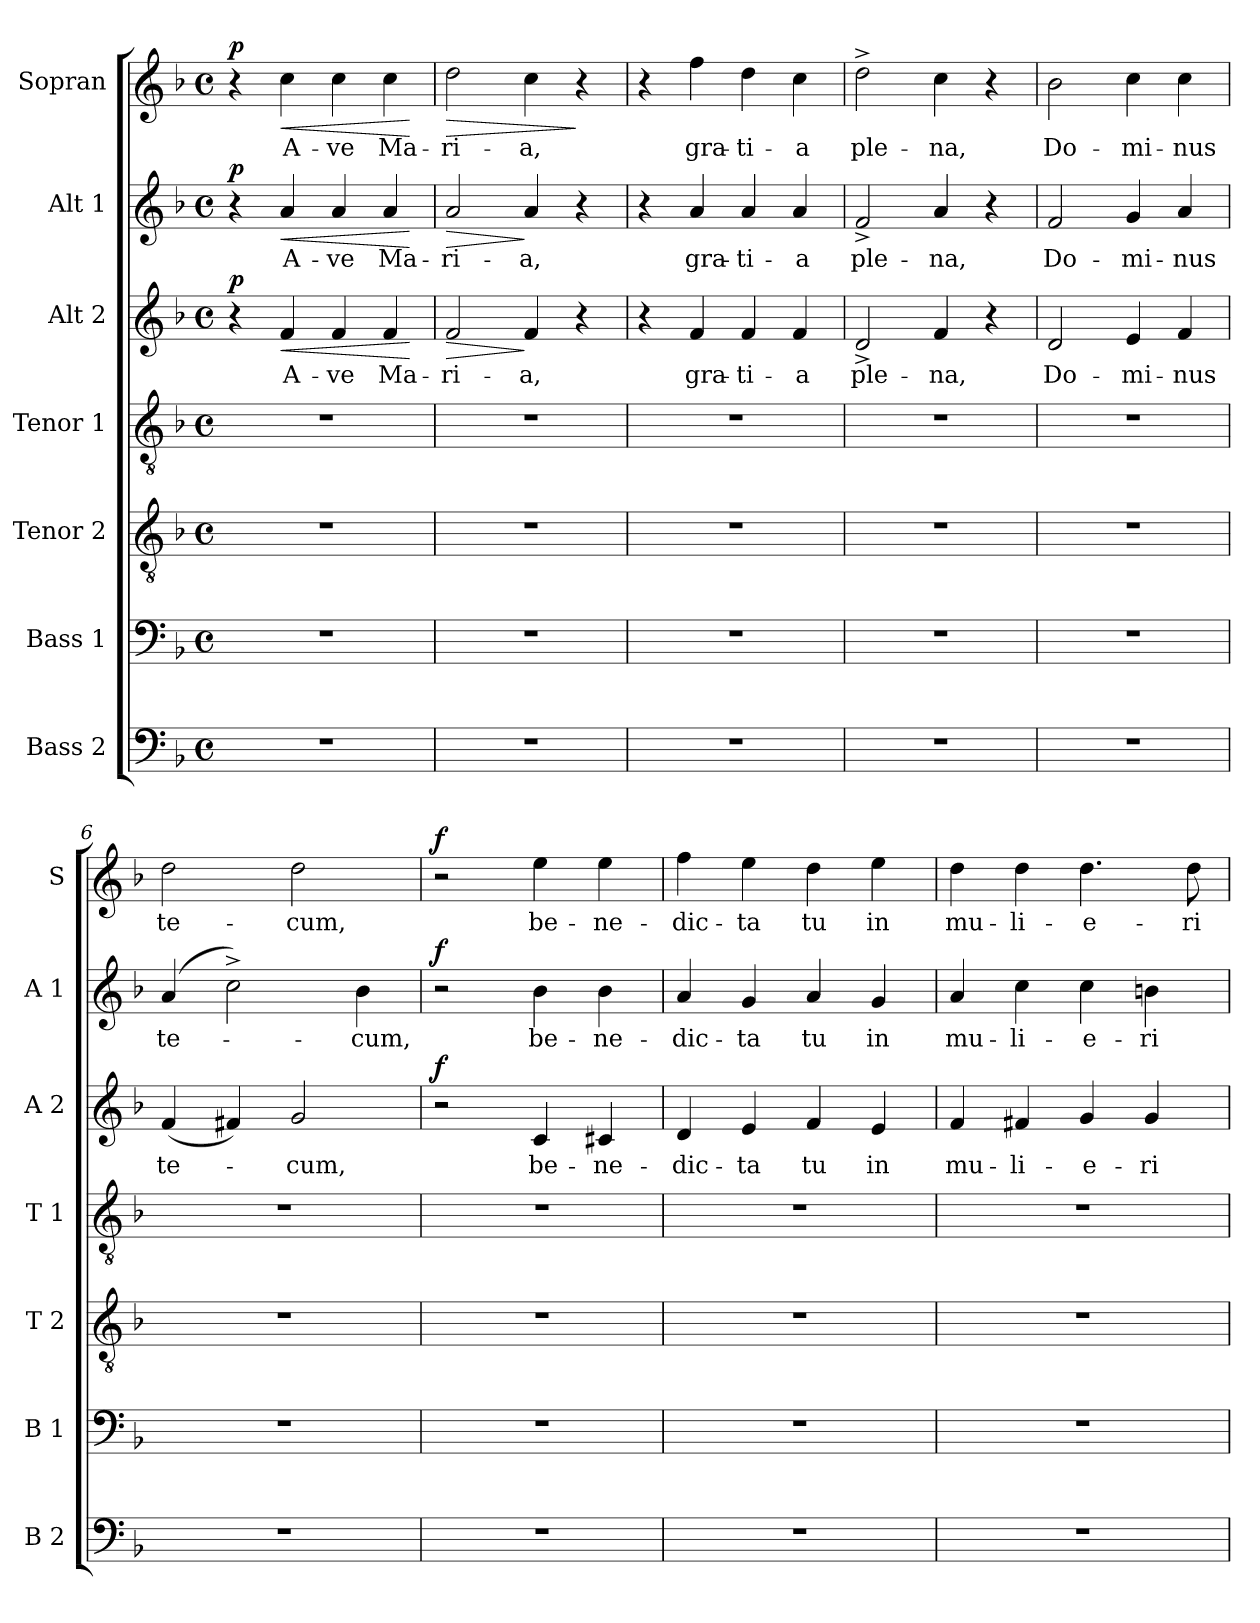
**kern	**kern	**kern	**kern	**kern	**text	**dynam	**kern	**text	**dynam	**kern	**text	**dynam
*part7	*part6	*part5	*part4	*part3	*part3	*part3	*part2	*part2	*part2	*part1	*part1	*part1
*staff7	*staff6	*staff5	*staff4	*staff3	*staff3	*staff3	*staff2	*staff2	*staff2	*staff1	*staff1	*staff1
*I"Bass 2	*I"Bass 1	*I"Tenor 2	*I"Tenor 1	*I"Alt 2	*	*	*I"Alt 1	*	*	*I"Sopran	*	*
*I'B 2	*I'B 1	*I'T 2	*I'T 1	*I'A 2	*	*	*I'A 1	*	*	*I'S	*	*
*clefF4	*clefF4	*clefGv2	*clefGv2	*clefG2	*	*	*clefG2	*	*	*clefG2	*	*
*k[b-]	*k[b-]	*k[b-]	*k[b-]	*k[b-]	*	*	*k[b-]	*	*	*k[b-]	*	*
*F:	*F:	*F:	*F:	*F:	*	*	*F:	*	*	*F:	*	*
*M4/4	*M4/4	*M4/4	*M4/4	*M4/4	*	*	*M4/4	*	*	*M4/4	*	*
*met(c)	*met(c)	*met(c)	*met(c)	*met(c)	*	*	*met(c)	*	*	*met(c)	*	*
*MM88	*MM88	*MM88	*MM88	*MM88	*	*	*MM88	*	*	*MM88	*	*
=1	=1	=1	=1	=1	=1	=1	=1	=1	=1	=1	=1	=1
!	!	!	!	!	!	!LO:DY:b	!	!	!LO:DY:b	!	!	!LO:DY:b
1r	1r	1r	1r	4r	.	p	4r	.	p	4r	.	p
!	!	!	!	!	!LO:LY:b	!LO:HP:b	!	!LO:LY:b	!LO:HP:b	!	!LO:LY:b	!LO:HP:b
.	.	.	.	4f/	A-	<	4a/	A-	<	4cc\	A-	<
!	!	!	!	!	!LO:LY:b	!	!	!LO:LY:b	!	!	!LO:LY:b	!
.	.	.	.	4f/	-ve	.	4a/	-ve	.	4cc\	-ve	.
!	!	!	!	!	!LO:LY:b	!	!	!LO:LY:b	!	!	!LO:LY:b	!
.	.	.	.	4f/	Ma-	.	4a/	Ma-	.	4cc\	Ma-	.
.	.	.	.	.	.	[	.	.	[	.	.	[
=2	=2	=2	=2	=2	=2	=2	=2	=2	=2	=2	=2	=2
!	!	!	!	!	!LO:LY:b	!LO:HP:b	!	!LO:LY:b	!LO:HP:b	!	!LO:LY:b	!LO:HP:b
1r	1r	1r	1r	2f/	-ri-	>	2a/	-ri-	>	2dd\	-ri-	>
!	!	!	!	!	!LO:LY:b	!	!	!LO:LY:b	!	!	!LO:LY:b	!
.	.	.	.	4f/	-a,	]	4a/	-a,	]	4cc\	-a,	.
.	.	.	.	4r	.	.	4r	.	.	4r	.	]
=3	=3	=3	=3	=3	=3	=3	=3	=3	=3	=3	=3	=3
1r	1r	1r	1r	4r	.	.	4r	.	.	4r	.	.
!	!	!	!	!	!LO:LY:b	!	!	!LO:LY:b	!	!	!LO:LY:b	!
.	.	.	.	4f/	gra-	.	4a/	gra-	.	4ff\	gra-	.
!	!	!	!	!	!LO:LY:b	!	!	!LO:LY:b	!	!	!LO:LY:b	!
.	.	.	.	4f/	-ti-	.	4a/	-ti-	.	4dd\	-ti-	.
!	!	!	!	!	!LO:LY:b	!	!	!LO:LY:b	!	!	!LO:LY:b	!
.	.	.	.	4f/	-a	.	4a/	-a	.	4cc\	-a	.
=4	=4	=4	=4	=4	=4	=4	=4	=4	=4	=4	=4	=4
!	!	!	!	!	!LO:LY:b	!	!	!LO:LY:b	!	!	!LO:LY:b	!
1r	1r	1r	1r	2d^/	ple-	.	2f^/	ple-	.	2dd^\	ple-	.
!	!	!	!	!	!LO:LY:b	!	!	!LO:LY:b	!	!	!LO:LY:b	!
.	.	.	.	4f/	-na,	.	4a/	-na,	.	4cc\	-na,	.
.	.	.	.	4r	.	.	4r	.	.	4r	.	.
=5	=5	=5	=5	=5	=5	=5	=5	=5	=5	=5	=5	=5
!	!	!	!	!	!LO:LY:b	!	!	!LO:LY:b	!	!	!LO:LY:b	!
1r	1r	1r	1r	2d/	Do-	.	2f/	Do-	.	2b-\	Do-	.
!	!	!	!	!	!LO:LY:b	!	!	!LO:LY:b	!	!	!LO:LY:b	!
.	.	.	.	4e/	-mi-	.	4g/	-mi-	.	4cc\	-mi-	.
!	!	!	!	!	!LO:LY:b	!	!	!LO:LY:b	!	!	!LO:LY:b	!
.	.	.	.	4f/	-nus	.	4a/	-nus	.	4cc\	-nus	.
=6	=6	=6	=6	=6	=6	=6	=6	=6	=6	=6	=6	=6
!	!	!	!	!	!LO:LY:b	!	!	!LO:LY:b	!	!	!LO:LY:b	!
1r	1r	1r	1r	(4f/	te-	.	(>4a/	te-	.	2dd\	te-	.
.	.	.	.	4f#X/)	.	.	2cc^\)	.	.	.	.	.
!	!	!	!	!	!LO:LY:b	!	!	!	!	!	!LO:LY:b	!
.	.	.	.	2g/	-cum,	.	.	.	.	2dd\	-cum,	.
!	!	!	!	!	!	!	!	!LO:LY:b	!	!	!	!
.	.	.	.	.	.	.	4b-\	-cum,	.	.	.	.
!!LO:PB:g=z
=7	=7	=7	=7	=7	=7	=7	=7	=7	=7	=7	=7	=7
!	!	!	!	!	!	!LO:DY:b	!	!	!LO:DY:b	!	!	!LO:DY:b
1r	1r	1r	1r	2r	.	f	2r	.	f	2r	.	f
!	!	!	!	!	!LO:LY:b	!	!	!LO:LY:b	!	!	!LO:LY:b	!
.	.	.	.	4c/	be-	.	4b-\	be-	.	4ee\	be-	.
!	!	!	!	!	!LO:LY:b	!	!	!LO:LY:b	!	!	!LO:LY:b	!
.	.	.	.	4c#X/	-ne-	.	4b-\	-ne-	.	4ee\	-ne-	.
=8	=8	=8	=8	=8	=8	=8	=8	=8	=8	=8	=8	=8
!	!	!	!	!	!LO:LY:b	!	!	!LO:LY:b	!	!	!LO:LY:b	!
1r	1r	1r	1r	4d/	-dic-	.	4a/	-dic-	.	4ff\	-dic-	.
!	!	!	!	!	!LO:LY:b	!	!	!LO:LY:b	!	!	!LO:LY:b	!
.	.	.	.	4e/	-ta	.	4g/	-ta	.	4ee\	-ta	.
!	!	!	!	!	!LO:LY:b	!	!	!LO:LY:b	!	!	!LO:LY:b	!
.	.	.	.	4f/	tu	.	4a/	tu	.	4dd\	tu	.
!	!	!	!	!	!LO:LY:b	!	!	!LO:LY:b	!	!	!LO:LY:b	!
.	.	.	.	4e/	in	.	4g/	in	.	4ee\	in	.
=9	=9	=9	=9	=9	=9	=9	=9	=9	=9	=9	=9	=9
!	!	!	!	!	!LO:LY:b	!	!	!LO:LY:b	!	!	!LO:LY:b	!
1r	1r	1r	1r	4f/	mu-	.	4a/	mu-	.	4dd\	mu-	.
!	!	!	!	!	!LO:LY:b	!	!	!LO:LY:b	!	!	!LO:LY:b	!
.	.	.	.	4f#X/	-li-	.	4cc\	-li-	.	4dd\	-li-	.
!	!	!	!	!	!LO:LY:b	!	!	!LO:LY:b	!	!	!LO:LY:b	!
.	.	.	.	4g/	-e-	.	4cc\	-e-	.	4.dd\	-e-	.
!	!	!	!	!	!LO:LY:b	!	!	!LO:LY:b	!	!	!	!
.	.	.	.	4g/	-ri-	.	4bn\	-ri-	.	.	.	.
!	!	!	!	!	!	!	!	!	!	!	!LO:LY:b	!
.	.	.	.	.	.	.	.	.	.	8dd\	-ri-	.
=	=	=	=	=	=	=	=	=	=	=	=	=
*-	*-	*-	*-	*-	*-	*-	*-	*-	*-	*-	*-	*-
